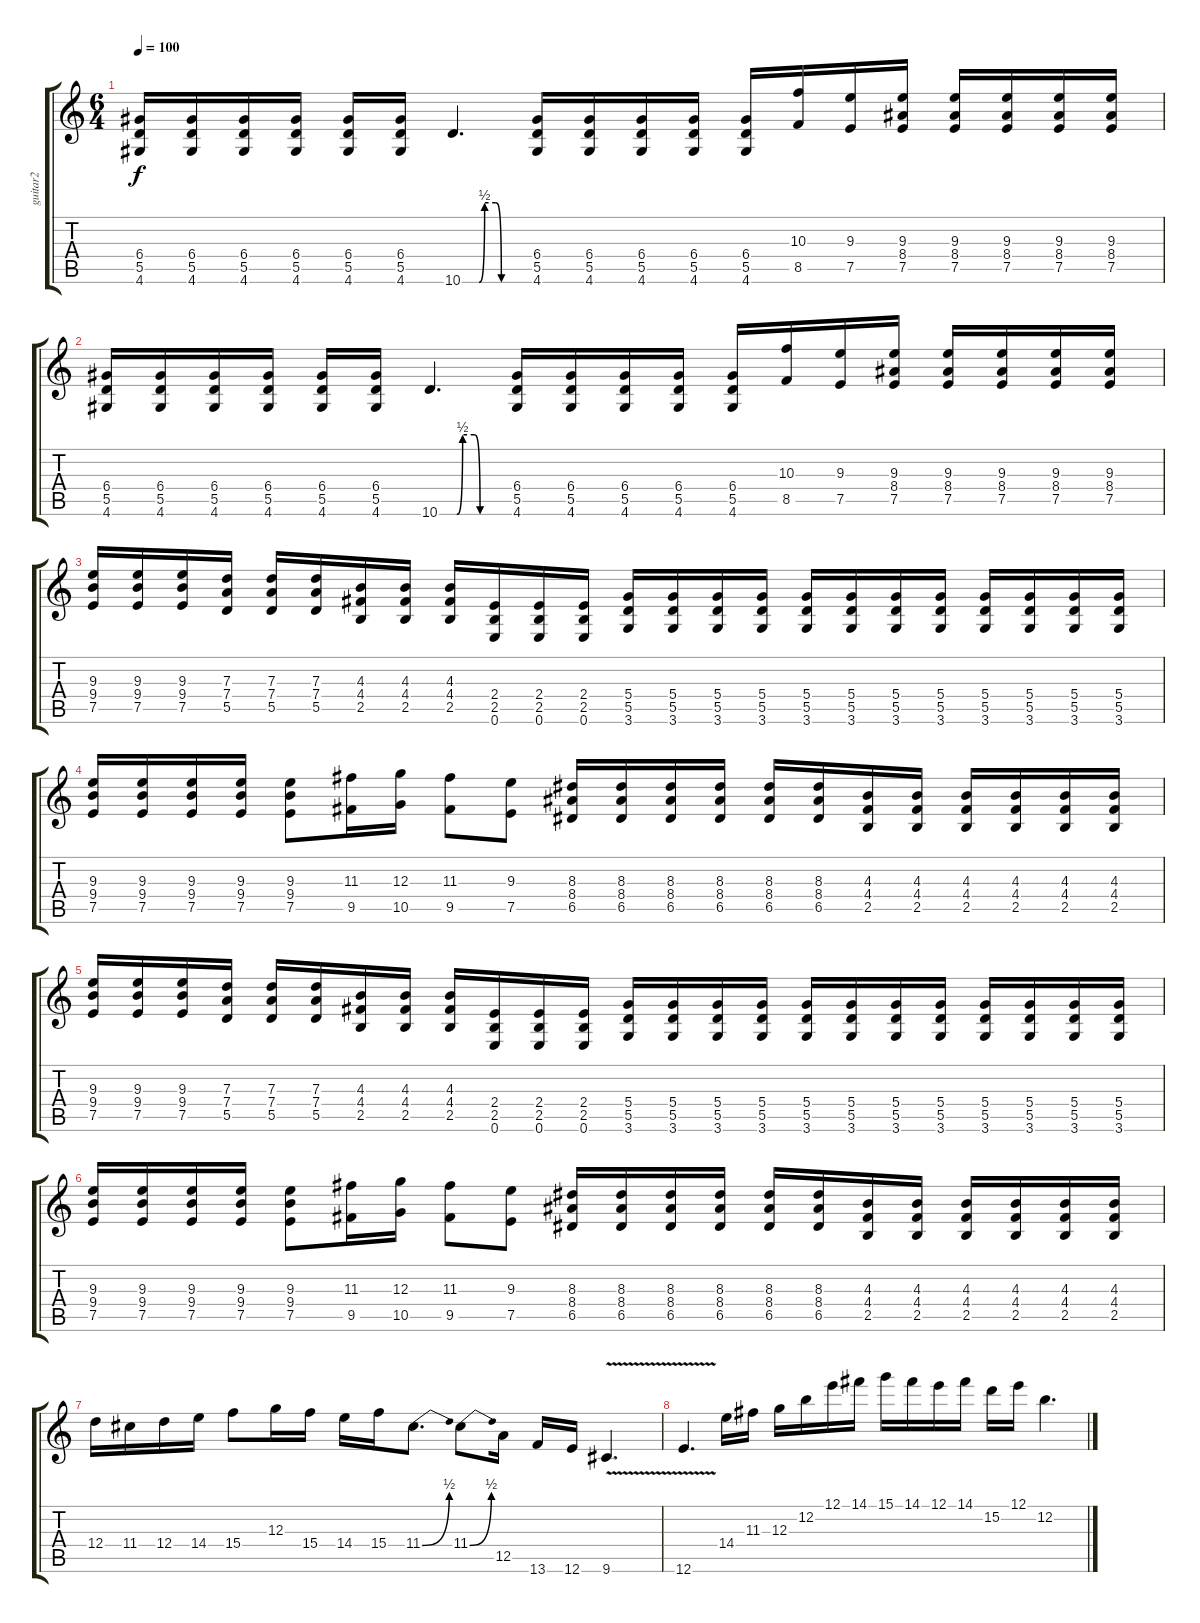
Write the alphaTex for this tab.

\track ("guitar2" "guitar2") {instrument distortionguitar}
\staff {score tabs}
\tuning (E4 B3 G3 D3 A2 E2) {hide}
\ts (6 4)
\tempo 100
\clef g2
\ks c
(6.4 5.5 4.6).16{dy f instrument distortionguitar} (6.4 5.5 4.6).16 (6.4 5.5 4.6).16 (6.4 5.5 4.6).16 (6.4 5.5 4.6).16 (6.4 5.5 4.6).16 10.6{be (custom 0 0 15 0 20 2 30 2 35 0 60 0)}.4{d} (6.4 5.5 4.6).16 (6.4 5.5 4.6).16 (6.4 5.5 4.6).16 (6.4 5.5 4.6).16 (6.4 5.5 4.6).16 (10.3 8.5).16 (9.3 7.5).16 (9.3 8.4 7.5).16 (9.3 8.4 7.5).16 (9.3 8.4 7.5).16 (9.3 8.4 7.5).16 (9.3 8.4 7.5).16 |
(6.4 5.5 4.6).16{instrument distortionguitar} (6.4 5.5 4.6).16 (6.4 5.5 4.6).16 (6.4 5.5 4.6).16 (6.4 5.5 4.6).16 (6.4 5.5 4.6).16 10.6{be (custom 0 0 15 0 20 2 30 2 35 0 60 0)}.4{d} (6.4 5.5 4.6).16 (6.4 5.5 4.6).16 (6.4 5.5 4.6).16 (6.4 5.5 4.6).16 (6.4 5.5 4.6).16 (10.3 8.5).16 (9.3 7.5).16 (9.3 8.4 7.5).16 (9.3 8.4 7.5).16 (9.3 8.4 7.5).16 (9.3 8.4 7.5).16 (9.3 8.4 7.5).16 |
(9.3 9.4 7.5).16 (9.3 9.4 7.5).16 (9.3 9.4 7.5).16 (7.3 7.4 5.5).16 (7.3 7.4 5.5).16 (7.3 7.4 5.5).16 (4.3 4.4 2.5).16 (4.3 4.4 2.5).16 (4.3 4.4 2.5).16 (2.4 2.5 0.6).16 (2.4 2.5 0.6).16 (2.4 2.5 0.6).16 (5.4 5.5 3.6).16 (5.4 5.5 3.6).16 (5.4 5.5 3.6).16 (5.4 5.5 3.6).16 (5.4 5.5 3.6).16 (5.4 5.5 3.6).16 (5.4 5.5 3.6).16 (5.4 5.5 3.6).16 (5.4 5.5 3.6).16 (5.4 5.5 3.6).16 (5.4 5.5 3.6).16 (5.4 5.5 3.6).16 |
(9.3 9.4 7.5).16 (9.3 9.4 7.5).16 (9.3 9.4 7.5).16 (9.3 9.4 7.5).16 (9.3 9.4 7.5).8 (11.3 9.5).16 (12.3 10.5).16 (11.3 9.5).8 (9.3 7.5).8 (8.3 8.4 6.5).16 (8.3 8.4 6.5).16 (8.3 8.4 6.5).16 (8.3 8.4 6.5).16 (8.3 8.4 6.5).16 (8.3 8.4 6.5).16 (4.3 4.4 2.5).16 (4.3 4.4 2.5).16 (4.3 4.4 2.5).16 (4.3 4.4 2.5).16 (4.3 4.4 2.5).16 (4.3 4.4 2.5).16 |
(9.3 9.4 7.5).16 (9.3 9.4 7.5).16 (9.3 9.4 7.5).16 (7.3 7.4 5.5).16 (7.3 7.4 5.5).16 (7.3 7.4 5.5).16 (4.3 4.4 2.5).16 (4.3 4.4 2.5).16 (4.3 4.4 2.5).16 (2.4 2.5 0.6).16 (2.4 2.5 0.6).16 (2.4 2.5 0.6).16 (5.4 5.5 3.6).16 (5.4 5.5 3.6).16 (5.4 5.5 3.6).16 (5.4 5.5 3.6).16 (5.4 5.5 3.6).16 (5.4 5.5 3.6).16 (5.4 5.5 3.6).16 (5.4 5.5 3.6).16 (5.4 5.5 3.6).16 (5.4 5.5 3.6).16 (5.4 5.5 3.6).16 (5.4 5.5 3.6).16 |
(9.3 9.4 7.5).16 (9.3 9.4 7.5).16 (9.3 9.4 7.5).16 (9.3 9.4 7.5).16 (9.3 9.4 7.5).8 (11.3 9.5).16 (12.3 10.5).16 (11.3 9.5).8 (9.3 7.5).8 (8.3 8.4 6.5).16 (8.3 8.4 6.5).16 (8.3 8.4 6.5).16 (8.3 8.4 6.5).16 (8.3 8.4 6.5).16 (8.3 8.4 6.5).16 (4.3 4.4 2.5).16 (4.3 4.4 2.5).16 (4.3 4.4 2.5).16 (4.3 4.4 2.5).16 (4.3 4.4 2.5).16 (4.3 4.4 2.5).16 |
12.4.16 11.4.16 12.4.16 14.4.16 15.4.8 12.3.16 15.4.16 14.4.16 15.4.16 11.4{be (bend 0 0 60 2)}.8{d} 11.4{be (bend 0 0 60 2)}.8 12.5.16 13.6.16 12.6.16 9.6{v}.4{d} |
12.6{v}.4{d} 14.4.16 11.3.16 12.3.16 12.2.16 12.1.16 14.1.16 15.1.16 14.1.16 12.1.16 14.1.16 15.2.16 12.1.16 12.2.4{d}
